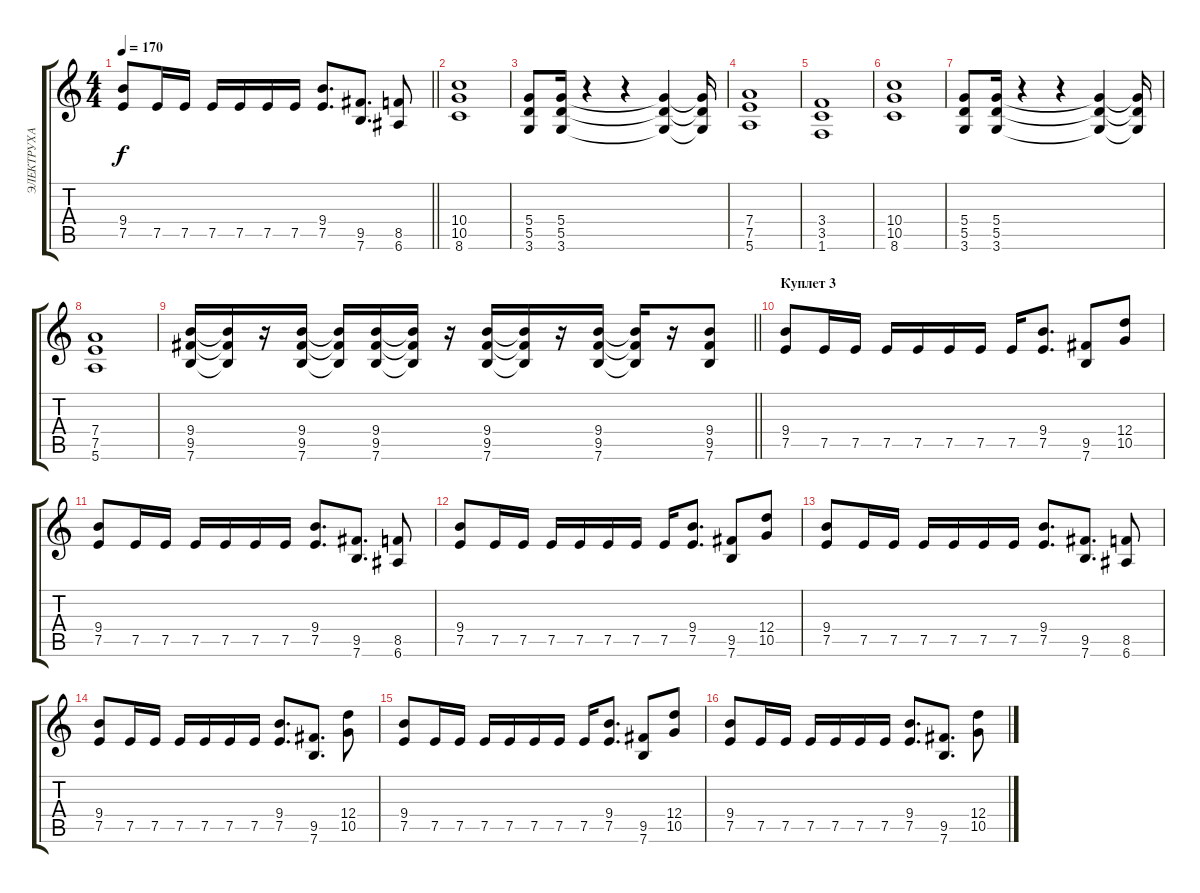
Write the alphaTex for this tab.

\track ("ЭЛЕКТРУХА" "ЭЛЕКТРУХА") {instrument distortionguitar}
\staff {score tabs}
\tuning (E4 B3 G3 D3 A2 E2) {hide}
\ts (4 4)
\tempo 170
\clef g2
\barLineRight lightlight
\ks c
(9.4 7.5).8{dy f} 7.5.16 7.5.16 7.5.16 7.5.16 7.5.16 7.5.16 (9.4 7.5).8{d} (9.5 7.6).8{d} (8.5 6.6).8 |
(10.4 10.5 8.6).1 |
(5.4 5.5 3.6).8 (5.4 5.5 3.6).16 r.4 r.4 (5.4{t} 5.5{t} 3.6{t}).4 (5.4{t} 5.5{t} 3.6{t}).16 |
(7.4 7.5 5.6).1 |
(3.4 3.5 1.6).1 |
(10.4 10.5 8.6).1 |
(5.4 5.5 3.6).8 (5.4 5.5 3.6).16 r.4 r.4 (5.4{t} 5.5{t} 3.6{t}).4 (5.4{t} 5.5{t} 3.6{t}).16 |
(7.4 7.5 5.6).1 |
\barLineRight lightlight
(9.4 9.5 7.6).16 (9.4{t} 9.5{t} 7.6{t}).16 r.16 (9.4 9.5 7.6).16 (9.4{t} 9.5{t} 7.6{t}).16 (9.4 9.5 7.6).16 (9.4{t} 9.5{t} 7.6{t}).16 r.16 (9.4 9.5 7.6).16 (9.4{t} 9.5{t} 7.6{t}).16 r.16 (9.4 9.5 7.6).16 (9.4{t} 9.5{t} 7.6{t}).16 r.16 (9.4 9.5 7.6).8 |
\section ("" "Куплет 3")
(9.4 7.5).8 7.5.16 7.5.16 7.5.16 7.5.16 7.5.16 7.5.16 7.5.16 (9.4 7.5).8{d} (9.5 7.6).8 (12.4 10.5).8 |
(9.4 7.5).8 7.5.16 7.5.16 7.5.16 7.5.16 7.5.16 7.5.16 (9.4 7.5).8{d} (9.5 7.6).8{d} (8.5 6.6).8 |
(9.4 7.5).8 7.5.16 7.5.16 7.5.16 7.5.16 7.5.16 7.5.16 7.5.16 (9.4 7.5).8{d} (9.5 7.6).8 (12.4 10.5).8 |
(9.4 7.5).8 7.5.16 7.5.16 7.5.16 7.5.16 7.5.16 7.5.16 (9.4 7.5).8{d} (9.5 7.6).8{d} (8.5 6.6).8 |
(9.4 7.5).8 7.5.16 7.5.16 7.5.16 7.5.16 7.5.16 7.5.16 (9.4 7.5).8{d} (9.5 7.6).8{d} (12.4 10.5).8 |
(9.4 7.5).8 7.5.16 7.5.16 7.5.16 7.5.16 7.5.16 7.5.16 7.5.16 (9.4 7.5).8{d} (9.5 7.6).8 (12.4 10.5).8 |
(9.4 7.5).8 7.5.16 7.5.16 7.5.16 7.5.16 7.5.16 7.5.16 (9.4 7.5).8{d} (9.5 7.6).8{d} (12.4 10.5).8
